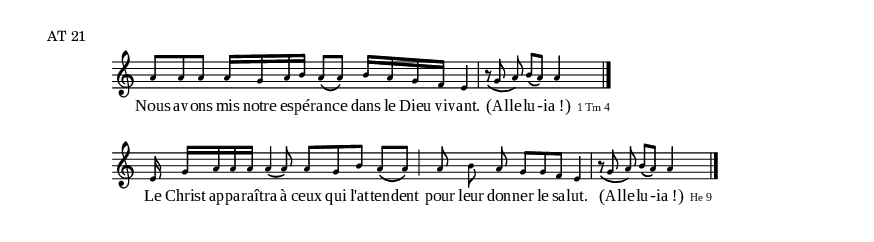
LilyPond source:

\version "2.12.0"
 \include "definitions.ly"
\markup {AT 21 }


\relative a' { 
	\new Staff {
		\cadenzaOn
		\set Staff.instrumentName = \markup{ \center-column {  } }
		\times 2/3 { a8[ a a] }
		a16[ g a b]
		a8[\( a\)]
		b16[ a g f] e4
		\barre
		\times 2/3 { r8_\( g a\) }
		b[\( a\)]
		a4
		\endBar
	}

	\addlyrics {
		Nous av -- ons mis notre es -- pé -- ran -- ce dans le Dieu vi -- vant. "(Al" -- le -- lu -- - -- "ia !)"
		\markup { \citation #"1 Tm 4" }
	}
}


\relative a' { 
	\new Staff {
		\cadenzaOn
		\set Staff.instrumentName = \markup{ \center-column {  } }
		e16
		g[ a a a]
		\times 2/3 { a4\( a8\) }
		\times 2/3 { a[ g b] }
		a[\( a\)]
		\cesure \espace
		\times 2/3 { a b a }
		\times 2/3 { g[ g f] }
		e4
		\barre
		\times 2/3 { r8_\( g a\) }
		b[\( a\)]
		a4
		\endBar
	}

	\addlyrics {
		Le Christ ap -- pa -- raî -- tra à ceux qui l'at -- ten -- dent pour leur don -- ner le sa -- lut. "(Al" -- le -- lu -- - -- "ia !)"
		\markup { \citation #"He 9" }
	}
}

